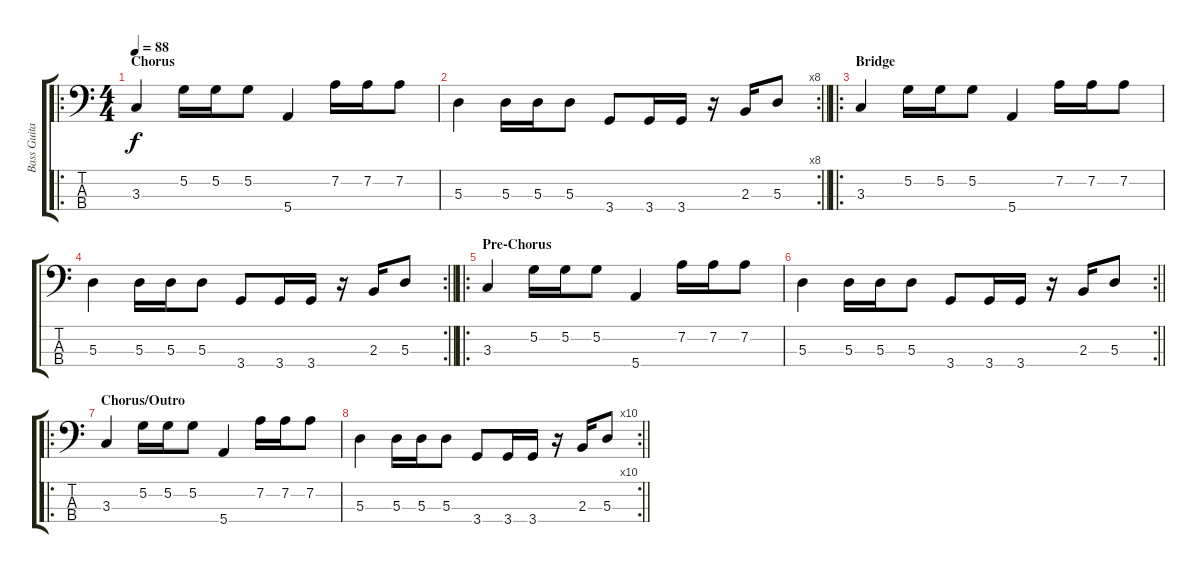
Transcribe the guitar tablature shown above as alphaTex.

\track ("Bass Guitar" "Bass Guita") {instrument electricbassfinger}
\staff {score tabs}
\tuning (G2 D2 A1 E1) {hide}
\ro
\ts (4 4)
\section ("" "Chorus")
\tempo 88
\clef f4
\ks c
3.3.4{dy f} 5.2.16 5.2.16 5.2.8 5.4.4 7.2.16 7.2.16 7.2.8 |
\rc 8
\barLineRight lightlight
5.3.4 5.3.16 5.3.16 5.3.8 3.4.8 3.4.16 3.4.16 r.16 2.3.16 5.3.8 |
\ro
\section ("" "Bridge")
3.3.4 5.2.16 5.2.16 5.2.8 5.4.4 7.2.16 7.2.16 7.2.8 |
\rc 2
\barLineRight lightlight
5.3.4 5.3.16 5.3.16 5.3.8 3.4.8 3.4.16 3.4.16 r.16 2.3.16 5.3.8 |
\ro
\section ("" "Pre-Chorus")
3.3.4 5.2.16 5.2.16 5.2.8 5.4.4 7.2.16 7.2.16 7.2.8 |
\rc 2
\barLineRight lightlight
5.3.4 5.3.16 5.3.16 5.3.8 3.4.8 3.4.16 3.4.16 r.16 2.3.16 5.3.8 |
\ro
\section ("" "Chorus/Outro")
3.3.4 5.2.16 5.2.16 5.2.8 5.4.4 7.2.16 7.2.16 7.2.8 |
\rc 10
\barLineRight lightlight
5.3.4 5.3.16 5.3.16 5.3.8 3.4.8 3.4.16 3.4.16 r.16 2.3.16 5.3.8
